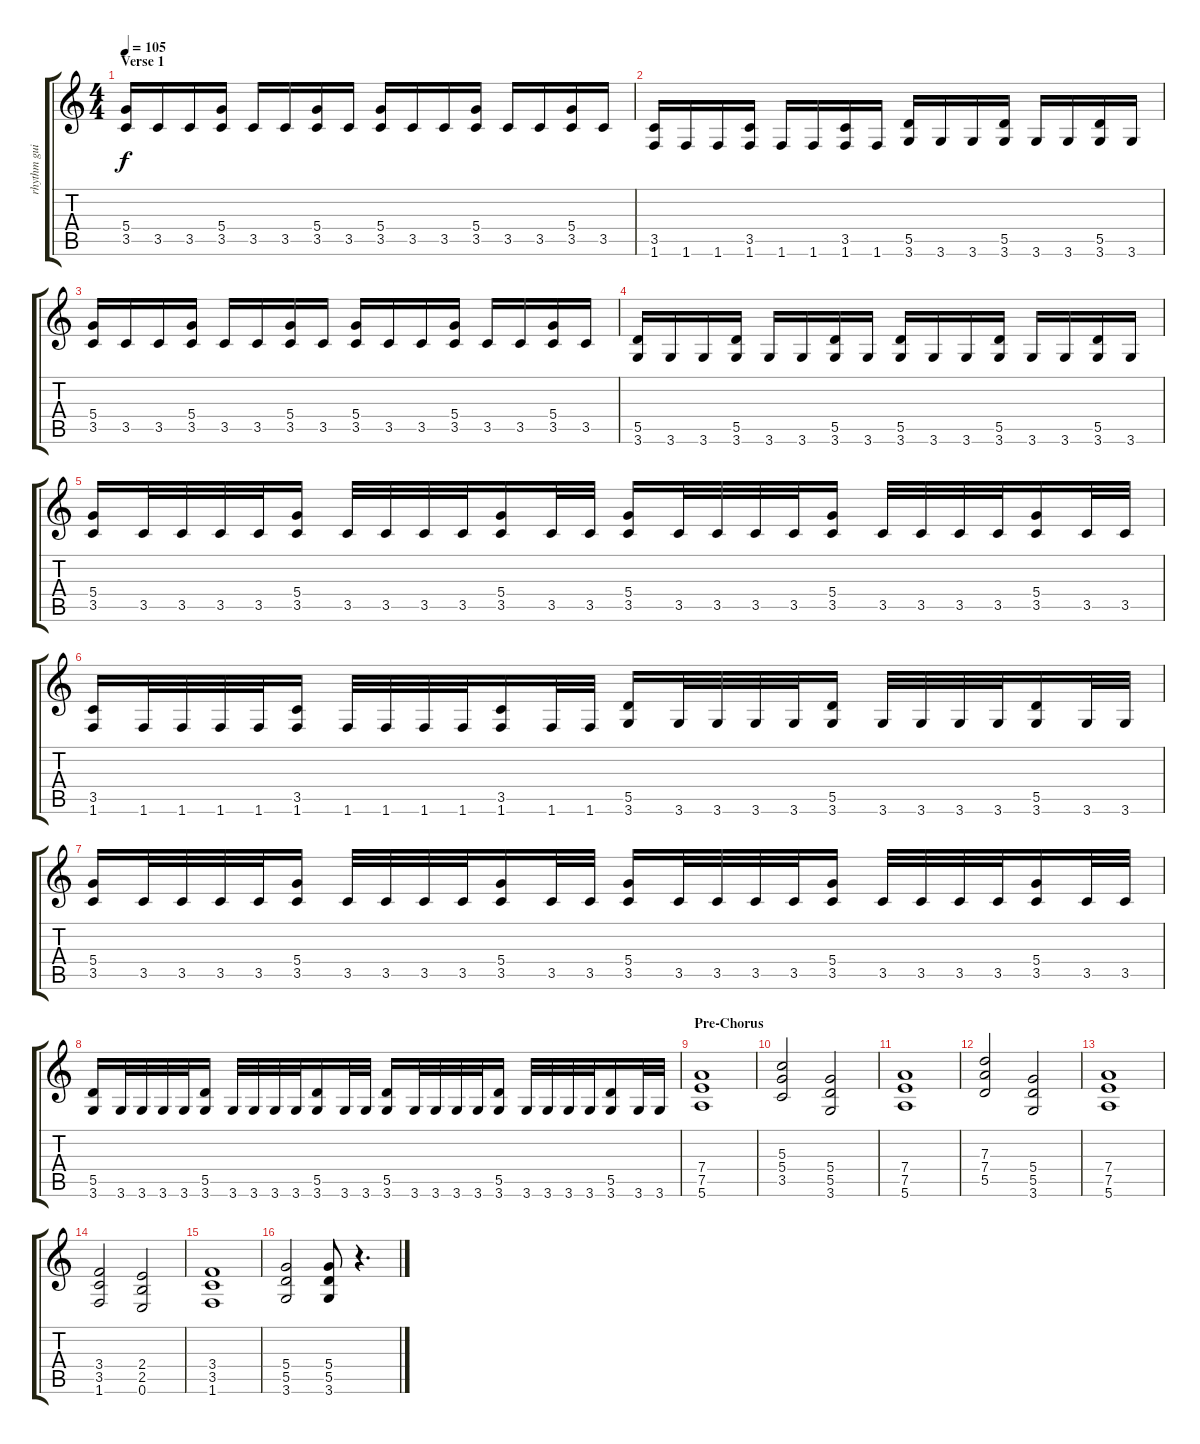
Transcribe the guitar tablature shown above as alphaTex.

\track ("rhythm guitar 2" "rhythm gui") {instrument overdrivenguitar}
\staff {score tabs}
\tuning (E4 B3 G3 D3 A2 E2) {hide}
\ts (4 4)
\section ("" "Verse 1")
\tempo 105
\clef g2
\ks c
(5.4 3.5).16{dy f} 3.5.16 3.5.16 (5.4 3.5).16 3.5.16 3.5.16 (5.4 3.5).16 3.5.16 (5.4 3.5).16 3.5.16 3.5.16 (5.4 3.5).16 3.5.16 3.5.16 (5.4 3.5).16 3.5.16 |
(3.5 1.6).16 1.6.16 1.6.16 (3.5 1.6).16 1.6.16 1.6.16 (3.5 1.6).16 1.6.16 (5.5 3.6).16 3.6.16 3.6.16 (5.5 3.6).16 3.6.16 3.6.16 (5.5 3.6).16 3.6.16 |
(5.4 3.5).16 3.5.16 3.5.16 (5.4 3.5).16 3.5.16 3.5.16 (5.4 3.5).16 3.5.16 (5.4 3.5).16 3.5.16 3.5.16 (5.4 3.5).16 3.5.16 3.5.16 (5.4 3.5).16 3.5.16 |
(5.5 3.6).16 3.6.16 3.6.16 (5.5 3.6).16 3.6.16 3.6.16 (5.5 3.6).16 3.6.16 (5.5 3.6).16 3.6.16 3.6.16 (5.5 3.6).16 3.6.16 3.6.16 (5.5 3.6).16 3.6.16 |
\section ("" "")
(5.4 3.5).16 3.5.32 3.5.32 3.5.32 3.5.32 (5.4 3.5).16 3.5.32 3.5.32 3.5.32 3.5.32 (5.4 3.5).16 3.5.32 3.5.32 (5.4 3.5).16 3.5.32 3.5.32 3.5.32 3.5.32 (5.4 3.5).16 3.5.32 3.5.32 3.5.32 3.5.32 (5.4 3.5).16 3.5.32 3.5.32 |
(3.5 1.6).16 1.6.32 1.6.32 1.6.32 1.6.32 (3.5 1.6).16 1.6.32 1.6.32 1.6.32 1.6.32 (3.5 1.6).16 1.6.32 1.6.32 (5.5 3.6).16 3.6.32 3.6.32 3.6.32 3.6.32 (5.5 3.6).16 3.6.32 3.6.32 3.6.32 3.6.32 (5.5 3.6).16 3.6.32 3.6.32 |
(5.4 3.5).16 3.5.32 3.5.32 3.5.32 3.5.32 (5.4 3.5).16 3.5.32 3.5.32 3.5.32 3.5.32 (5.4 3.5).16 3.5.32 3.5.32 (5.4 3.5).16 3.5.32 3.5.32 3.5.32 3.5.32 (5.4 3.5).16 3.5.32 3.5.32 3.5.32 3.5.32 (5.4 3.5).16 3.5.32 3.5.32 |
(5.5 3.6).16 3.6.32 3.6.32 3.6.32 3.6.32 (5.5 3.6).16 3.6.32 3.6.32 3.6.32 3.6.32 (5.5 3.6).16 3.6.32 3.6.32 (5.5 3.6).16 3.6.32 3.6.32 3.6.32 3.6.32 (5.5 3.6).16 3.6.32 3.6.32 3.6.32 3.6.32 (5.5 3.6).16 3.6.32 3.6.32 |
\section ("" "Pre-Chorus")
(7.4 7.5 5.6).1 |
(5.3 5.4 3.5).2 (5.4 5.5 3.6).2 |
(7.4 7.5 5.6).1 |
(7.3 7.4 5.5).2 (5.4 5.5 3.6).2 |
(7.4 7.5 5.6).1 |
(3.4 3.5 1.6).2 (2.4 2.5 0.6).2 |
(3.4 3.5 1.6).1 |
(5.4 5.5 3.6).2 (5.4 5.5 3.6).8 r.4{d}
